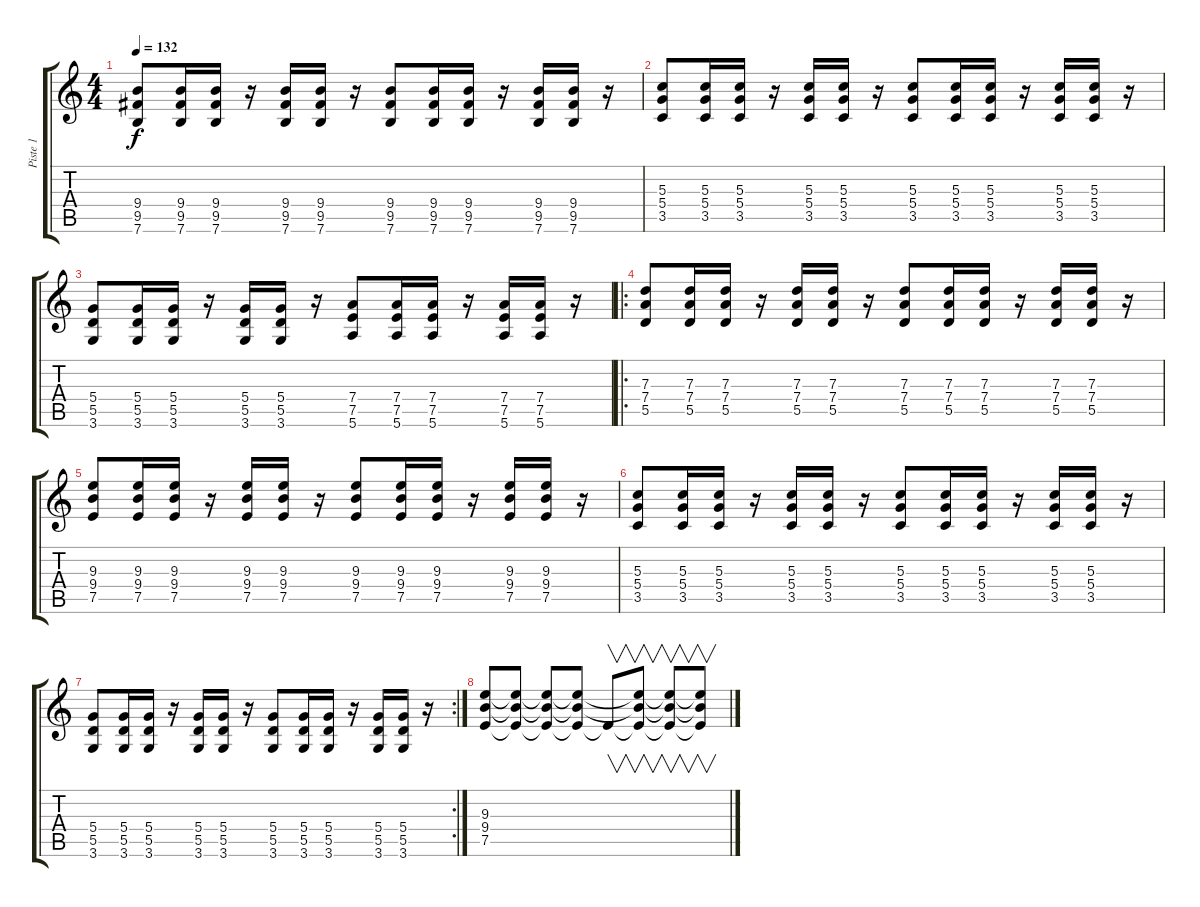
\track ("Piste 1" "Piste 1") {instrument distortionguitar}
\staff {score tabs}
\tuning (E4 B3 G3 D3 A2 E2) {hide}
\ts (4 4)
\tempo 132
\clef g2
\ks c
(9.4 9.5 7.6).8{dy f} (9.4 9.5 7.6).16 (9.4 9.5 7.6).16 r.16 (9.4 9.5 7.6).16 (9.4 9.5 7.6).16 r.16 (9.4 9.5 7.6).8 (9.4 9.5 7.6).16 (9.4 9.5 7.6).16 r.16 (9.4 9.5 7.6).16 (9.4 9.5 7.6).16 r.16 |
(5.3 5.4 3.5).8 (5.3 5.4 3.5).16 (5.3 5.4 3.5).16 r.16 (5.3 5.4 3.5).16 (5.3 5.4 3.5).16 r.16 (5.3 5.4 3.5).8 (5.3 5.4 3.5).16 (5.3 5.4 3.5).16 r.16 (5.3 5.4 3.5).16 (5.3 5.4 3.5).16 r.16 |
(5.4 5.5 3.6).8 (5.4 5.5 3.6).16 (5.4 5.5 3.6).16 r.16 (5.4 5.5 3.6).16 (5.4 5.5 3.6).16 r.16 (7.4 7.5 5.6).8 (7.4 7.5 5.6).16 (7.4 7.5 5.6).16 r.16 (7.4 7.5 5.6).16 (7.4 7.5 5.6).16 r.16 |
\ro
(7.3 7.4 5.5).8 (7.3 7.4 5.5).16 (7.3 7.4 5.5).16 r.16 (7.3 7.4 5.5).16 (7.3 7.4 5.5).16 r.16 (7.3 7.4 5.5).8 (7.3 7.4 5.5).16 (7.3 7.4 5.5).16 r.16 (7.3 7.4 5.5).16 (7.3 7.4 5.5).16 r.16 |
(9.3 9.4 7.5).8 (9.3 9.4 7.5).16 (9.3 9.4 7.5).16 r.16 (9.3 9.4 7.5).16 (9.3 9.4 7.5).16 r.16 (9.3 9.4 7.5).8 (9.3 9.4 7.5).16 (9.3 9.4 7.5).16 r.16 (9.3 9.4 7.5).16 (9.3 9.4 7.5).16 r.16 |
(5.3 5.4 3.5).8 (5.3 5.4 3.5).16 (5.3 5.4 3.5).16 r.16 (5.3 5.4 3.5).16 (5.3 5.4 3.5).16 r.16 (5.3 5.4 3.5).8 (5.3 5.4 3.5).16 (5.3 5.4 3.5).16 r.16 (5.3 5.4 3.5).16 (5.3 5.4 3.5).16 r.16 |
\rc 2
(5.4 5.5 3.6).8 (5.4 5.5 3.6).16 (5.4 5.5 3.6).16 r.16 (5.4 5.5 3.6).16 (5.4 5.5 3.6).16 r.16 (5.4 5.5 3.6).8 (5.4 5.5 3.6).16 (5.4 5.5 3.6).16 r.16 (5.4 5.5 3.6).16 (5.4 5.5 3.6).16 r.16 |
(9.3 9.4 7.5).8 (9.3{t} 9.4{t} 7.5{t}).8 (9.3{t} 9.4{t} 7.5{t}).8 (9.3{t} 9.4{t} 7.5{t}).8 7.5{t}.8{v} (9.3{t} 9.4{t} 7.5{t}).8{v} (9.3{t} 9.4{t} 7.5{t}).8{v} (9.3{t} 9.4{t} 7.5{t}).8{v}
